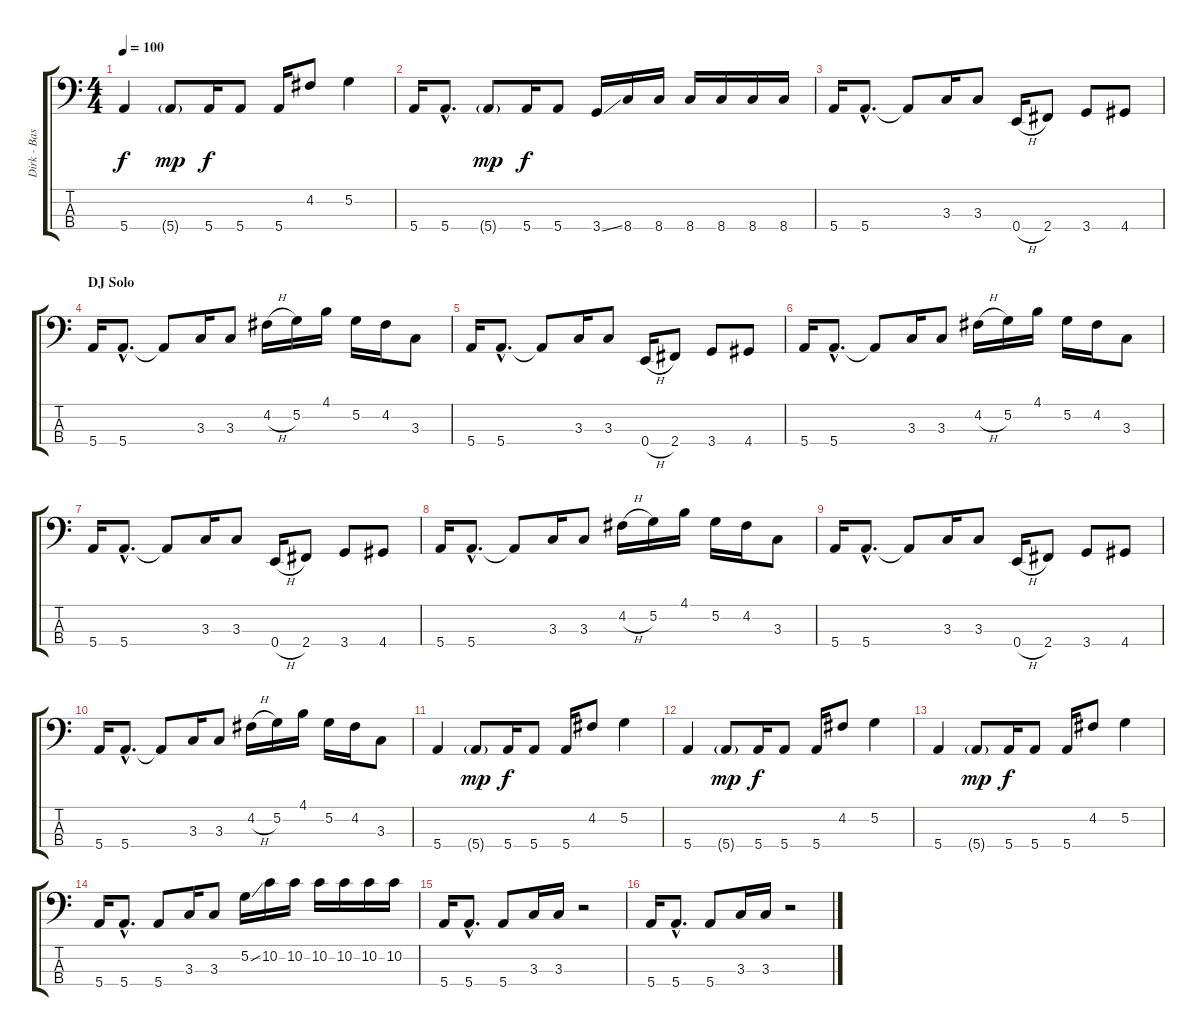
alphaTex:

\track ("Dirk - Bass" "Dirk - Bas") {instrument electricbassfinger}
\staff {score tabs}
\tuning (G2 D2 A1 E1) {hide}
\ts (4 4)
\tempo 100
\clef f4
\ks c
5.4.4{dy f} 5.4{g}.8{dy mp} 5.4.16{dy f} 5.4.8 5.4.16 4.2.8 5.2.4 |
5.4.16 5.4{hac}.8{d} 5.4{g}.8{dy mp} 5.4.16{dy f} 5.4.8 3.4{ss}.16 8.4.16 8.4.16 8.4.16 8.4.16 8.4.16 8.4.16 |
5.4.16 5.4{hac}.8{d} 5.4{t}.8 3.3.16 3.3.8 0.4{h}.16 2.4.8 3.4.8 4.4.8 |
\section ("" "DJ Solo")
5.4.16 5.4{hac}.8{d} 5.4{t}.8 3.3.16 3.3.8 4.2{h}.16 5.2.16 4.1.16 5.2.16 4.2.16 3.3.8 |
5.4.16 5.4{hac}.8{d} 5.4{t}.8 3.3.16 3.3.8 0.4{h}.16 2.4.8 3.4.8 4.4.8 |
5.4.16 5.4{hac}.8{d} 5.4{t}.8 3.3.16 3.3.8 4.2{h}.16 5.2.16 4.1.16 5.2.16 4.2.16 3.3.8 |
5.4.16 5.4{hac}.8{d} 5.4{t}.8 3.3.16 3.3.8 0.4{h}.16 2.4.8 3.4.8 4.4.8 |
5.4.16 5.4{hac}.8{d} 5.4{t}.8 3.3.16 3.3.8 4.2{h}.16 5.2.16 4.1.16 5.2.16 4.2.16 3.3.8 |
5.4.16 5.4{hac}.8{d} 5.4{t}.8 3.3.16 3.3.8 0.4{h}.16 2.4.8 3.4.8 4.4.8 |
5.4.16 5.4{hac}.8{d} 5.4{t}.8 3.3.16 3.3.8 4.2{h}.16 5.2.16 4.1.16 5.2.16 4.2.16 3.3.8 |
5.4.4 5.4{g}.8{dy mp} 5.4.16{dy f} 5.4.8 5.4.16 4.2.8 5.2.4 |
5.4.4 5.4{g}.8{dy mp} 5.4.16{dy f} 5.4.8 5.4.16 4.2.8 5.2.4 |
5.4.4 5.4{g}.8{dy mp} 5.4.16{dy f} 5.4.8 5.4.16 4.2.8 5.2.4 |
5.4.16 5.4{hac}.8{d} 5.4.8 3.3.16 3.3.8 5.2{ss}.16 10.2.16 10.2.16 10.2.16 10.2.16 10.2.16 10.2.16 |
5.4.16 5.4{hac}.8{d} 5.4.8 3.3.16 3.3.16 r.2 |
5.4.16 5.4{hac}.8{d} 5.4.8 3.3.16 3.3.16 r.2
